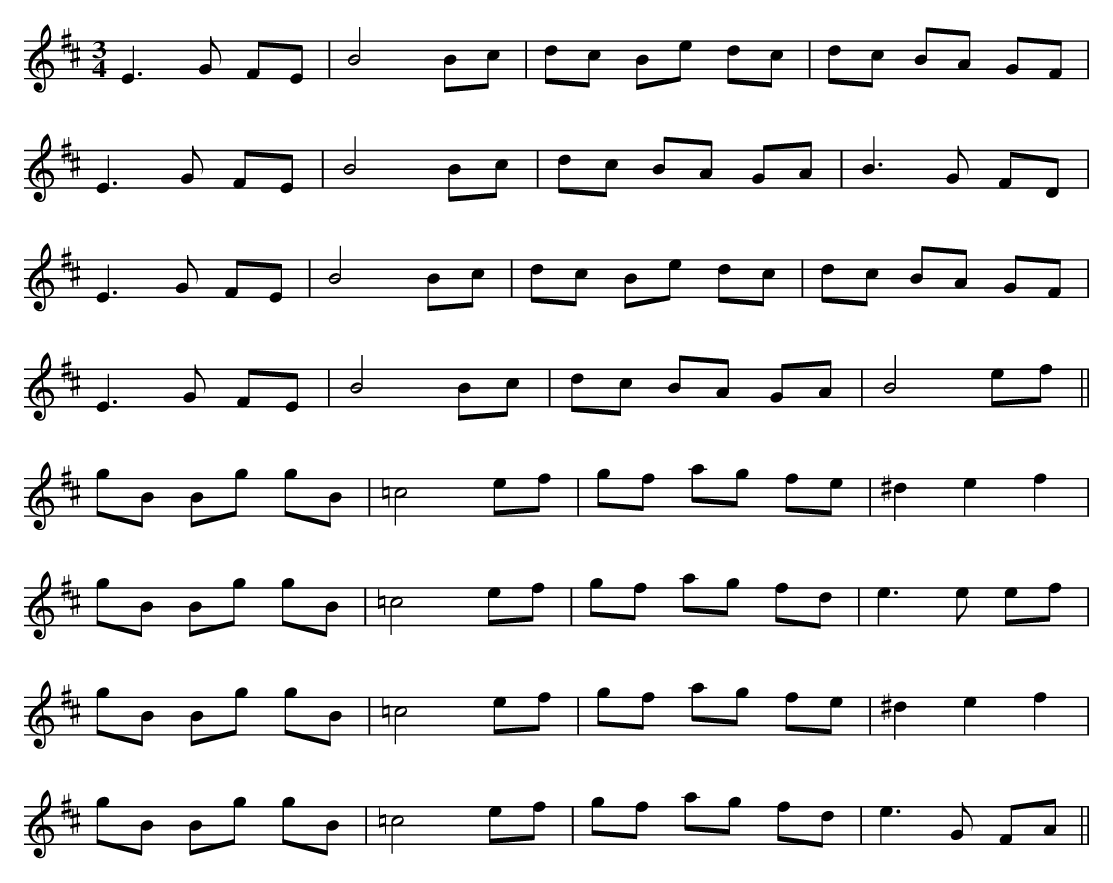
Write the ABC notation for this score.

X:1
M:3/4
K:D
E3G FE|B4 Bc|dc Be dc|dc BA GF|
E3G FE|B4 Bc|dc BA GA|B3G FD|
E3G FE|B4 Bc|dc Be dc|dc BA GF|
E3G FE|B4 Bc|dc BA GA|B4 ef||
gB Bg gB|=c4ef|gf ag fe|^d2e2 f2|
gB Bg gB|=c4ef|gf ag fd|e3e ef|
gB Bg gB|=c4ef|gf ag fe|^d2e2 f2|
gB Bg gB|=c4ef|gf ag fd|e3G FA||
